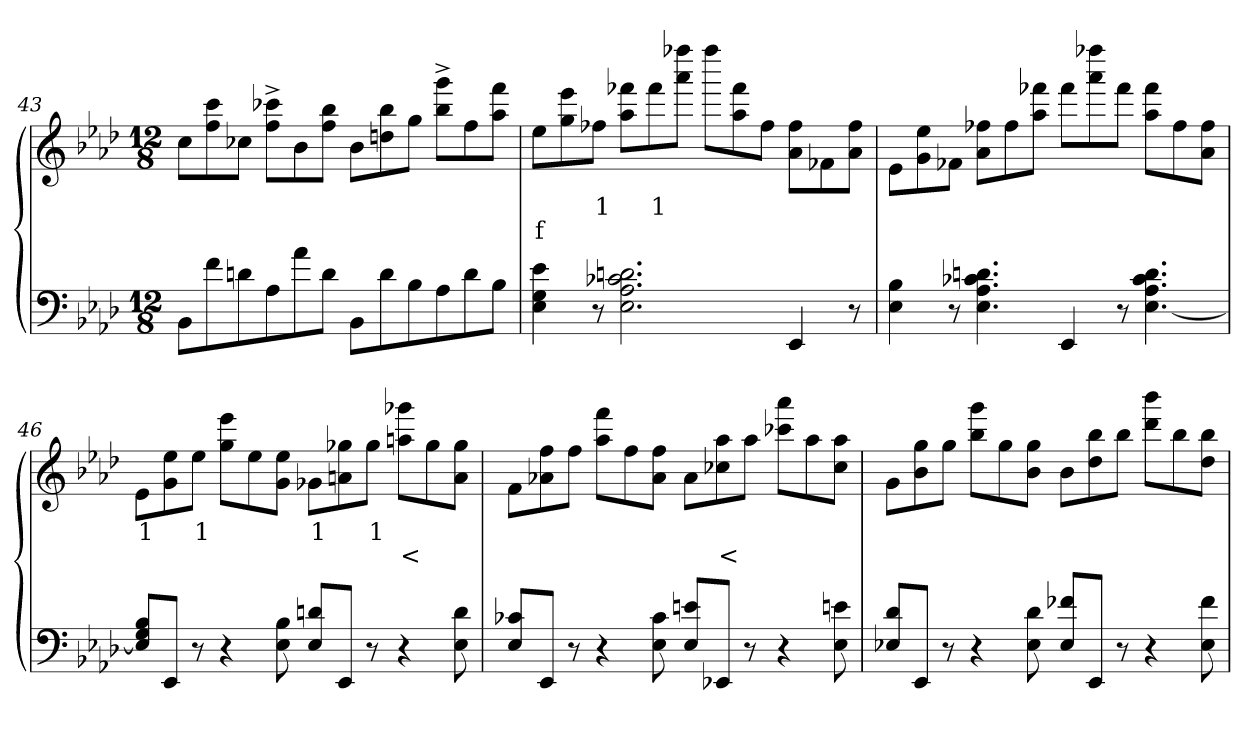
**kern	**kern	**text	**text
*part2	*part1	*part1	*part1
*staff2	*staff1	*staff1	*staff1
*clefF4	*clefG2	*	*
*k[b-e-a-d-]	*k[b-e-a-d-]	*	*
*M12/8	*M12/8	*	*
=43	=43	=43	=43
8BB-L	8ccL	.	.
8f	8ccc 8ff	.	.
8dn	8cc-XJ	.	.
8A-	8ccc-^> 8ff^>L	.	.
8a-	8b-	.	.
8dJ	8bb- 8ffJ	.	.
8BB-L	8b-L	.	.
8d	8bb- 8ddn	.	.
8B-	8ggJ	.	.
8A-	8ggg^> 8bb-^>L	.	.
8d	8ff	.	.
8B-J	8fff 8aa-J	.	.
=44	=44	=44	=44
4e- 4G 4E-	8ee-L	.	f
.	8eee- 8gg	.	.
8r	8ff-XJ	1	.
2.dn 2.c-X 2.A- 2.E-	8fff- 8aa-L	.	.
.	8fff-	1	.
.	8ffff- 8aaa-J	.	.
.	8ffff-L	.	.
.	8fff- 8aa-	.	.
.	8ff-J	.	.
4EE-	8ff- 8a-L	.	.
.	8f-	.	.
8r	8ff- 8a-J	.	.
=45	=45	=45	=45
4B- 4E-	8e-\L	.	.
.	8ee- 8g	.	.
8r	8f-XJ	.	.
4.dn 4.c-X 4.A- 4.E-	8ff- 8a-L	.	.
.	8ff-	.	.
.	8fff- 8aa-J	.	.
4EE-	8fff-L	.	.
.	8ffff- 8aaa-	.	.
8r	8fff-J	.	.
4.d 4.c- 4.A- [4.E-	8fff- 8aa-L	.	.
.	8ff-	.	.
.	8ff- 8a-J	.	.
=46	=46	=46	=46
8B-\ 8G 8E-]L	8e-\L	1	.
8EE-/J	8ee- 8g	.	.
8r	8ee-J	1	.
4r	8eee- 8ggL	.	.
.	8ee-	.	.
8B- 8E-	8ee- 8gJ	.	.
8dn\ 8E-L	8g-XL	1	.
8EE-/J	8gg- 8an	.	.
8r	8gg-J	1	.
4r	8ggg- 8aanL	.	<
.	8gg-	.	.
8d 8E-	8gg- 8aJ	.	.
=47	=47	=47	=47
8c-X\ 8E-L	8fL	.	.
8EE-/J	8ff 8a-X	.	.
8r	8ffJ	.	.
4r	8fff 8aa-L	.	.
.	8ff	.	.
8c- 8E-	8ff 8a-J	.	.
8en\ 8E-L	8a-L	.	.
8EE-X/J	8aa- 8cc-X	.	<
8r	8aa-J	.	.
4r	8aaa- 8ccc-L	.	.
.	8aa-	.	.
8en 8E-	8aa- 8cc-J	.	.
=48	=48	=48	=48
8d-\ 8E-XL	8gL	.	.
8EE-/J	8gg 8b-	.	.
8r	8ggJ	.	.
4r	8ggg 8bb-L	.	.
.	8gg	.	.
8d- 8E-	8gg 8b-J	.	.
8f-X 8E-\L	8b-L	.	.
8EE-/J	8bb- 8dd-	.	.
8r	8bb-J	.	.
4r	8bbb- 8ddd-L	.	.
.	8bb-	.	.
8f- 8E-	8bb- 8dd-J	.	.
=	=	=	=
*-	*-	*-	*-
